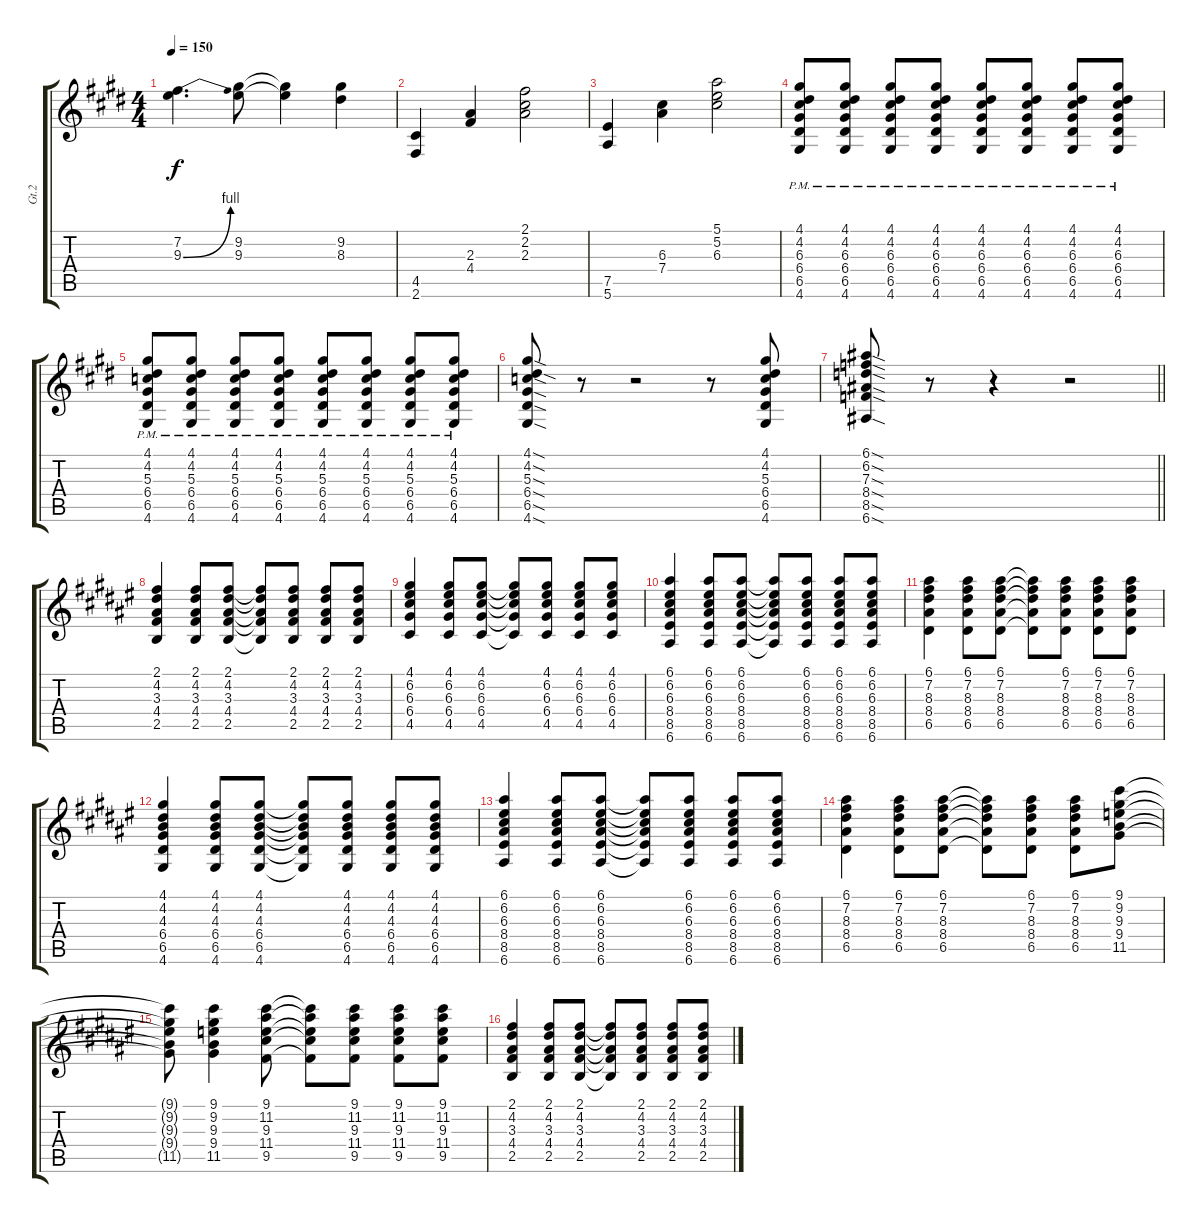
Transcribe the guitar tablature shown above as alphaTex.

\track ("Gt.2" "Gt.2") {instrument distortionguitar}
\staff {score tabs}
\tuning (E4 B3 G3 D3 A2 E2) {hide}
\ts (4 4)
\tempo 150
\clef g2
\ks e
(7.2 9.3{be (bend 0 0 60 4)}).4{d dy f} (9.2 9.3).8 (9.2{t} 9.3{t}).4 (9.2 8.3).4 |
(4.5 2.6).4 (2.3 4.4).4 (2.1 2.2 2.3).2 |
(7.5 5.6).4 (6.3 7.4).4 (5.1 5.2 6.3).2 |
(4.1{pm} 4.2{pm} 6.3{pm} 6.4{pm} 6.5{pm} 4.6{pm}).8 (4.1{pm} 4.2{pm} 6.3{pm} 6.4{pm} 6.5{pm} 4.6{pm}).8 (4.1{pm} 4.2{pm} 6.3{pm} 6.4{pm} 6.5{pm} 4.6{pm}).8 (4.1{pm} 4.2{pm} 6.3{pm} 6.4{pm} 6.5{pm} 4.6{pm}).8 (4.1{pm} 4.2{pm} 6.3{pm} 6.4{pm} 6.5{pm} 4.6{pm}).8 (4.1{pm} 4.2{pm} 6.3{pm} 6.4{pm} 6.5{pm} 4.6{pm}).8 (4.1{pm} 4.2{pm} 6.3{pm} 6.4{pm} 6.5{pm} 4.6{pm}).8 (4.1{pm} 4.2{pm} 6.3{pm} 6.4{pm} 6.5{pm} 4.6{pm}).8 |
(4.1{pm} 4.2{pm} 5.3{pm} 6.4{pm} 6.5{pm} 4.6{pm}).8 (4.1{pm} 4.2{pm} 5.3{pm} 6.4{pm} 6.5{pm} 4.6{pm}).8 (4.1{pm} 4.2{pm} 5.3{pm} 6.4{pm} 6.5{pm} 4.6{pm}).8 (4.1{pm} 4.2{pm} 5.3{pm} 6.4{pm} 6.5{pm} 4.6{pm}).8 (4.1{pm} 4.2{pm} 5.3{pm} 6.4{pm} 6.5{pm} 4.6{pm}).8 (4.1{pm} 4.2{pm} 5.3{pm} 6.4{pm} 6.5{pm} 4.6{pm}).8 (4.1{pm} 4.2{pm} 5.3{pm} 6.4{pm} 6.5{pm} 4.6{pm}).8 (4.1{pm} 4.2{pm} 5.3{pm} 6.4{pm} 6.5{pm} 4.6{pm}).8 |
(4.1{sod} 4.2{sod} 5.3{sod} 6.4{sod} 6.5{sod} 4.6{sod}).8 r.8 r.2 r.8 (4.1 4.2 5.3 6.4 6.5 4.6).8 |
\barLineRight lightlight
(6.1{sod} 6.2{sod} 7.3{sod} 8.4{sod} 8.5{sod} 6.6{sod}).8 r.8 r.4 r.2 |
\ks f#
(2.1 4.2 3.3 4.4 2.5).4 (2.1 4.2 3.3 4.4 2.5).8 (2.1 4.2 3.3 4.4 2.5).8 (2.1{t} 4.2{t} 3.3{t} 4.4{t} 2.5{t}).8 (2.1 4.2 3.3 4.4 2.5).8 (2.1 4.2 3.3 4.4 2.5).8 (2.1 4.2 3.3 4.4 2.5).8 |
(4.1 6.2 6.3 6.4 4.5).4 (4.1 6.2 6.3 6.4 4.5).8 (4.1 6.2 6.3 6.4 4.5).8 (4.1{t} 6.2{t} 6.3{t} 6.4{t} 4.5{t}).8 (4.1 6.2 6.3 6.4 4.5).8 (4.1 6.2 6.3 6.4 4.5).8 (4.1 6.2 6.3 6.4 4.5).8 |
(6.1 6.2 6.3 8.4 8.5 6.6).4 (6.1 6.2 6.3 8.4 8.5 6.6).8 (6.1 6.2 6.3 8.4 8.5 6.6).8 (6.1{t} 6.2{t} 6.3{t} 8.4{t} 8.5{t} 6.6{t}).8 (6.1 6.2 6.3 8.4 8.5 6.6).8 (6.1 6.2 6.3 8.4 8.5 6.6).8 (6.1 6.2 6.3 8.4 8.5 6.6).8 |
(6.1 7.2 8.3 8.4 6.5).4 (6.1 7.2 8.3 8.4 6.5).8 (6.1 7.2 8.3 8.4 6.5).8 (6.1{t} 7.2{t} 8.3{t} 8.4{t} 6.5{t}).8 (6.1 7.2 8.3 8.4 6.5).8 (6.1 7.2 8.3 8.4 6.5).8 (6.1 7.2 8.3 8.4 6.5).8 |
(4.1 4.2 4.3 6.4 6.5 4.6).4 (4.1 4.2 4.3 6.4 6.5 4.6).8 (4.1 4.2 4.3 6.4 6.5 4.6).8 (4.1{t} 4.2{t} 4.3{t} 6.4{t} 6.5{t} 4.6{t}).8 (4.1 4.2 4.3 6.4 6.5 4.6).8 (4.1 4.2 4.3 6.4 6.5 4.6).8 (4.1 4.2 4.3 6.4 6.5 4.6).8 |
(6.1 6.2 6.3 8.4 8.5 6.6).4 (6.1 6.2 6.3 8.4 8.5 6.6).8 (6.1 6.2 6.3 8.4 8.5 6.6).8 (6.1{t} 6.2{t} 6.3{t} 8.4{t} 8.5{t} 6.6{t}).8 (6.1 6.2 6.3 8.4 8.5 6.6).8 (6.1 6.2 6.3 8.4 8.5 6.6).8 (6.1 6.2 6.3 8.4 8.5 6.6).8 |
(6.1 7.2 8.3 8.4 6.5).4 (6.1 7.2 8.3 8.4 6.5).8 (6.1 7.2 8.3 8.4 6.5).8 (6.1{t} 7.2{t} 8.3{t} 8.4{t} 6.5{t}).8 (6.1 7.2 8.3 8.4 6.5).8 (6.1 7.2 8.3 8.4 6.5).8 (9.1 9.2 9.3 9.4 11.5).8 |
(9.1{t} 9.2{t} 9.3{t} 9.4{t} 11.5{t}).8 (9.1 9.2 9.3 9.4 11.5).4 (9.1 11.2 9.3 11.4 9.5).8 (9.1{t} 11.2{t} 9.3{t} 11.4{t} 9.5{t}).8 (9.1 11.2 9.3 11.4 9.5).8 (9.1 11.2 9.3 11.4 9.5).8 (9.1 11.2 9.3 11.4 9.5).8 |
(2.1 4.2 3.3 4.4 2.5).4 (2.1 4.2 3.3 4.4 2.5).8 (2.1 4.2 3.3 4.4 2.5).8 (2.1{t} 4.2{t} 3.3{t} 4.4{t} 2.5{t}).8 (2.1 4.2 3.3 4.4 2.5).8 (2.1 4.2 3.3 4.4 2.5).8 (2.1 4.2 3.3 4.4 2.5).8
